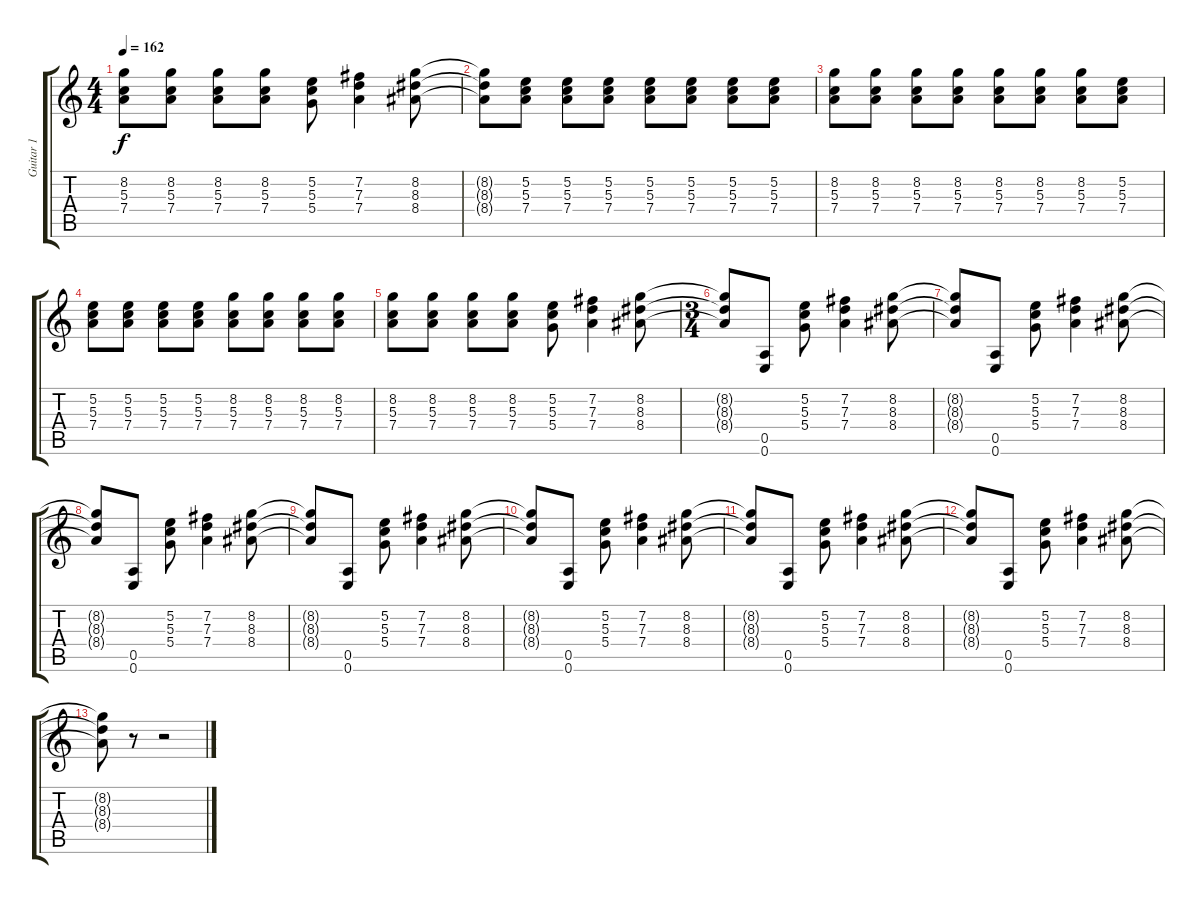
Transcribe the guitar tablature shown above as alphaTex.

\track ("Guitar 1" "Guitar 1") {instrument electricguitarclean}
\staff {score tabs}
\tuning (E4 B3 G3 D3 A2 E2) {hide}
\ts (4 4)
\tempo 162
\clef g2
\ks c
(8.2 5.3 7.4).8{dy f} (8.2 5.3 7.4).8 (8.2 5.3 7.4).8 (8.2 5.3 7.4).8 (5.2 5.3 5.4).8 (7.2 7.3 7.4).4 (8.2 8.3 8.4).8 |
(8.2{t} 8.3{t} 8.4{t}).8 (5.2 5.3 7.4).8 (5.2 5.3 7.4).8 (5.2 5.3 7.4).8 (5.2 5.3 7.4).8 (5.2 5.3 7.4).8 (5.2 5.3 7.4).8 (5.2 5.3 7.4).8 |
(8.2 5.3 7.4).8 (8.2 5.3 7.4).8 (8.2 5.3 7.4).8 (8.2 5.3 7.4).8 (8.2 5.3 7.4).8 (8.2 5.3 7.4).8 (8.2 5.3 7.4).8 (5.2 5.3 7.4).8 |
(5.2 5.3 7.4).8 (5.2 5.3 7.4).8 (5.2 5.3 7.4).8 (5.2 5.3 7.4).8 (8.2 5.3 7.4).8 (8.2 5.3 7.4).8 (8.2 5.3 7.4).8 (8.2 5.3 7.4).8 |
(8.2 5.3 7.4).8 (8.2 5.3 7.4).8 (8.2 5.3 7.4).8 (8.2 5.3 7.4).8 (5.2 5.3 5.4).8 (7.2 7.3 7.4).4 (8.2 8.3 8.4).8 |
\ts (3 4)
(8.2{t} 8.3{t} 8.4{t}).8 (0.5 0.6).8 (5.2 5.3 5.4).8 (7.2 7.3 7.4).4 (8.2 8.3 8.4).8 |
(8.2{t} 8.3{t} 8.4{t}).8 (0.5 0.6).8 (5.2 5.3 5.4).8 (7.2 7.3 7.4).4 (8.2 8.3 8.4).8 |
(8.2{t} 8.3{t} 8.4{t}).8 (0.5 0.6).8 (5.2 5.3 5.4).8 (7.2 7.3 7.4).4 (8.2 8.3 8.4).8 |
(8.2{t} 8.3{t} 8.4{t}).8 (0.5 0.6).8 (5.2 5.3 5.4).8 (7.2 7.3 7.4).4 (8.2 8.3 8.4).8 |
(8.2{t} 8.3{t} 8.4{t}).8 (0.5 0.6).8 (5.2 5.3 5.4).8 (7.2 7.3 7.4).4 (8.2 8.3 8.4).8 |
(8.2{t} 8.3{t} 8.4{t}).8 (0.5 0.6).8 (5.2 5.3 5.4).8 (7.2 7.3 7.4).4 (8.2 8.3 8.4).8 |
(8.2{t} 8.3{t} 8.4{t}).8 (0.5 0.6).8 (5.2 5.3 5.4).8 (7.2 7.3 7.4).4 (8.2 8.3 8.4).8 |
(8.2{t} 8.3{t} 8.4{t}).8 r.8 r.2
